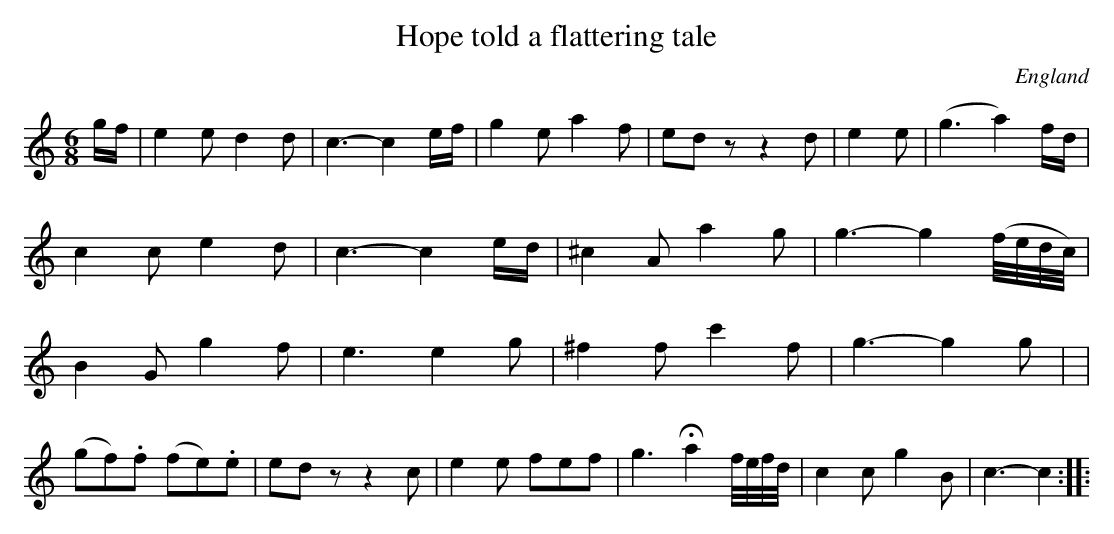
X:1
T:Hope told a flattering tale
L:1/8
M:6/8
O:England
K:C
g/f/ | \
e2e d2d | c3-c2 e/f/ | g2e a2f | edz z2d | e2e | (g3 a2)f/d/ |
c2c e2d | c3-c2 e/d/ | ^c2A a2g | g3-g2 (f//e//d//c//) |
B2G g2f | e3 e2g | ^f2f c'2f | g3-g2 g | |
(gf).f (fe).e | edz z2c | e2e fef | g3 Ha2f//e//f//d// | c2c g2B | c3-c2 ::
